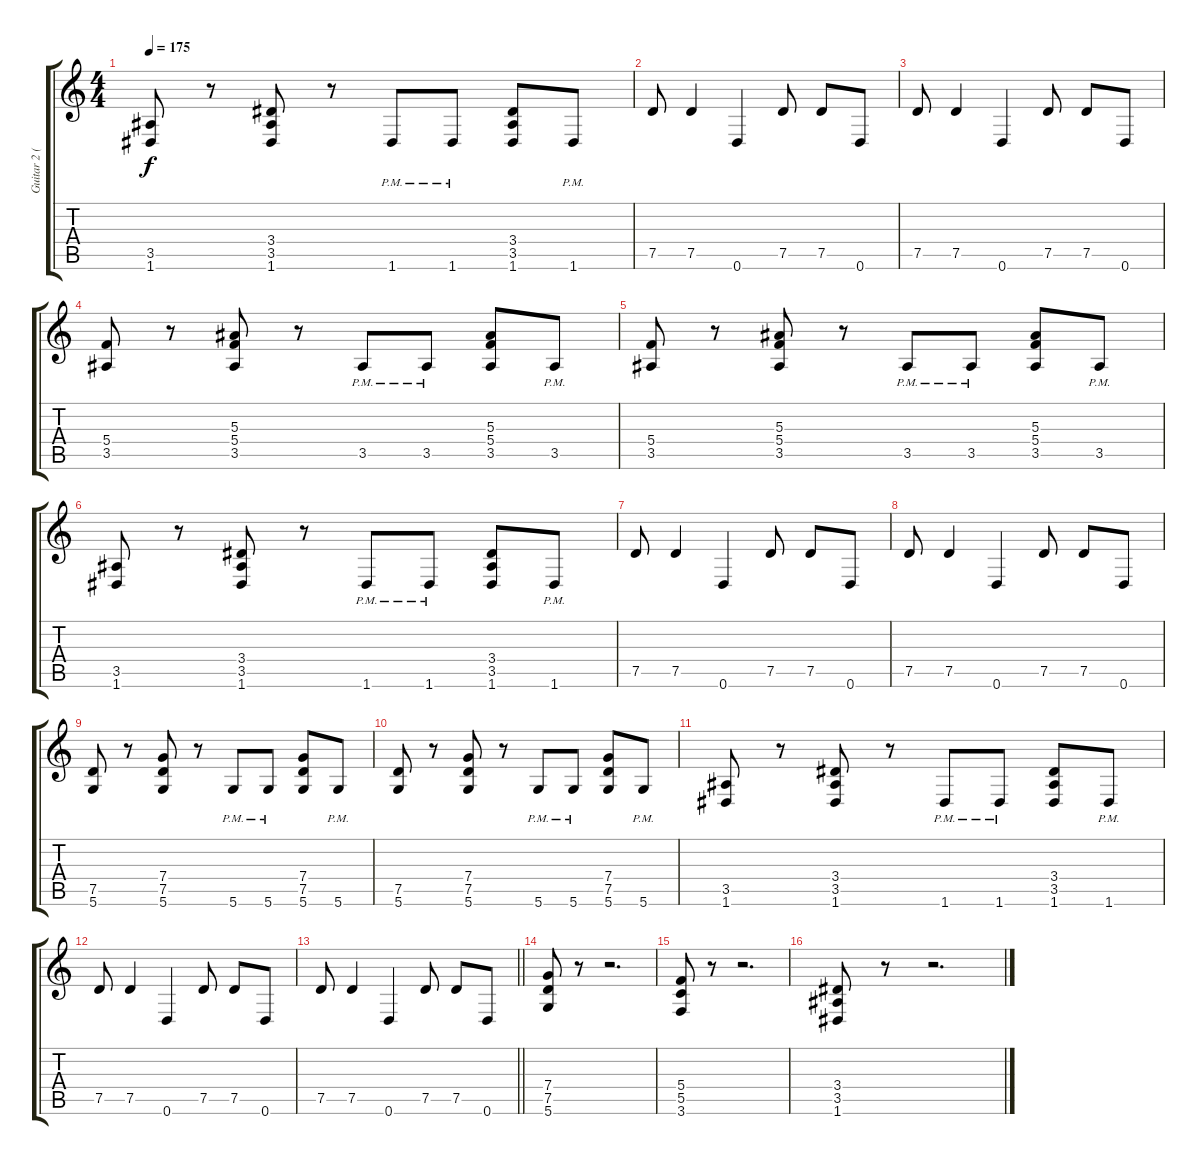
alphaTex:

\track ("Guitar 2 (Rhythm)" "Guitar 2 (") {instrument distortionguitar}
\staff {score tabs}
\tuning (D4 A3 F3 C3 G2 D2) {hide}
\ts (4 4)
\tempo 175
\clef g2
\ks c
(3.5 1.6).8{dy f} r.8 (3.4 3.5 1.6).8 r.8 1.6{pm}.8 1.6{pm}.8 (3.4 3.5 1.6).8 1.6{pm}.8 |
7.5.8 7.5.4 0.6.4 7.5.8 7.5.8 0.6.8 |
7.5.8 7.5.4 0.6.4 7.5.8 7.5.8 0.6.8 |
(5.4 3.5).8 r.8 (5.3 5.4 3.5).8 r.8 3.5{pm}.8 3.5{pm}.8 (5.3 5.4 3.5).8 3.5{pm}.8 |
(5.4 3.5).8 r.8 (5.3 5.4 3.5).8 r.8 3.5{pm}.8 3.5{pm}.8 (5.3 5.4 3.5).8 3.5{pm}.8 |
(3.5 1.6).8 r.8 (3.4 3.5 1.6).8 r.8 1.6{pm}.8 1.6{pm}.8 (3.4 3.5 1.6).8 1.6{pm}.8 |
7.5.8 7.5.4 0.6.4 7.5.8 7.5.8 0.6.8 |
7.5.8 7.5.4 0.6.4 7.5.8 7.5.8 0.6.8 |
(7.5 5.6).8 r.8 (7.4 7.5 5.6).8 r.8 5.6{pm}.8 5.6{pm}.8 (7.4 7.5 5.6).8 5.6{pm}.8 |
(7.5 5.6).8 r.8 (7.4 7.5 5.6).8 r.8 5.6{pm}.8 5.6{pm}.8 (7.4 7.5 5.6).8 5.6{pm}.8 |
(3.5 1.6).8 r.8 (3.4 3.5 1.6).8 r.8 1.6{pm}.8 1.6{pm}.8 (3.4 3.5 1.6).8 1.6{pm}.8 |
7.5.8 7.5.4 0.6.4 7.5.8 7.5.8 0.6.8 |
\barLineRight lightlight
7.5.8 7.5.4 0.6.4 7.5.8 7.5.8 0.6.8 |
(7.4 7.5 5.6).8 r.8 r.2{d} |
(5.4 5.5 3.6).8 r.8 r.2{d} |
(3.4 3.5 1.6).8 r.8 r.2{d}
